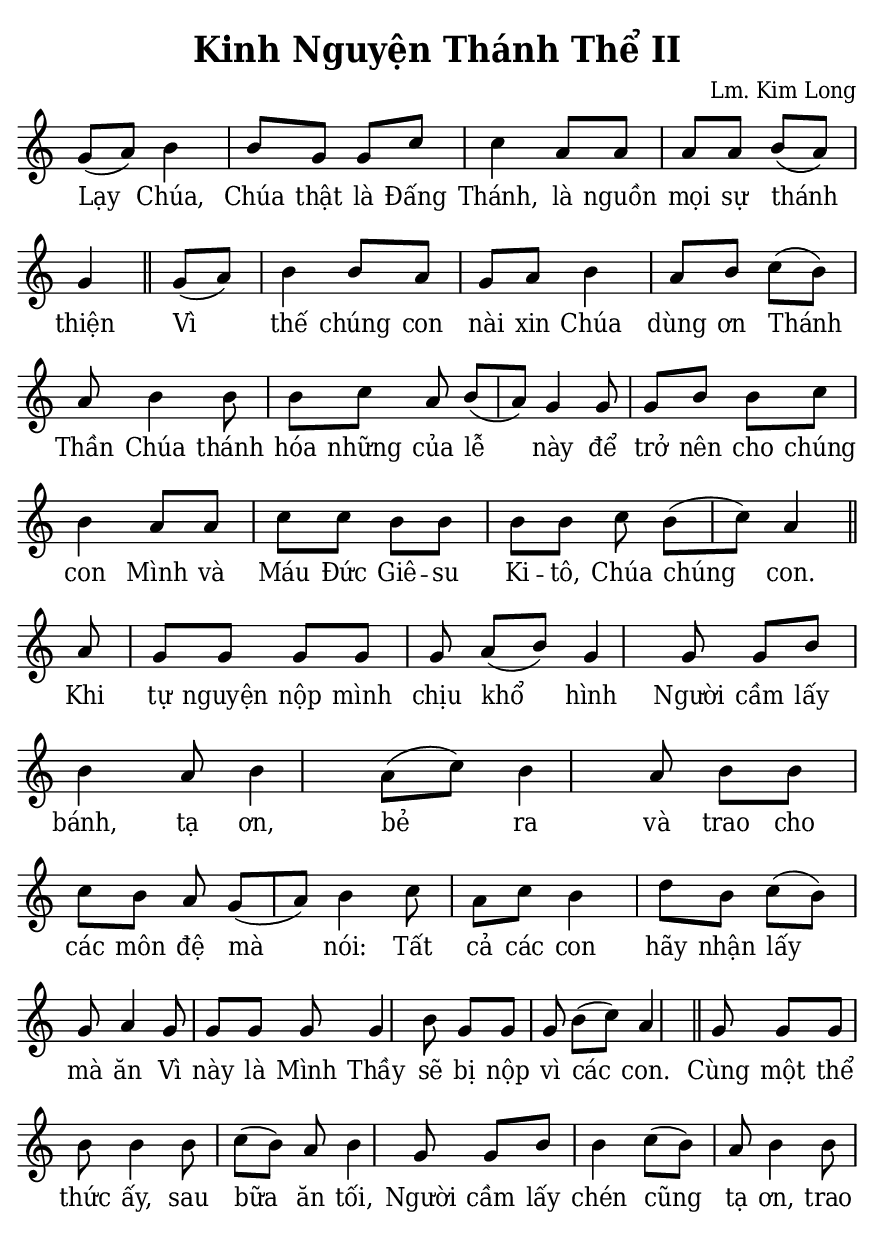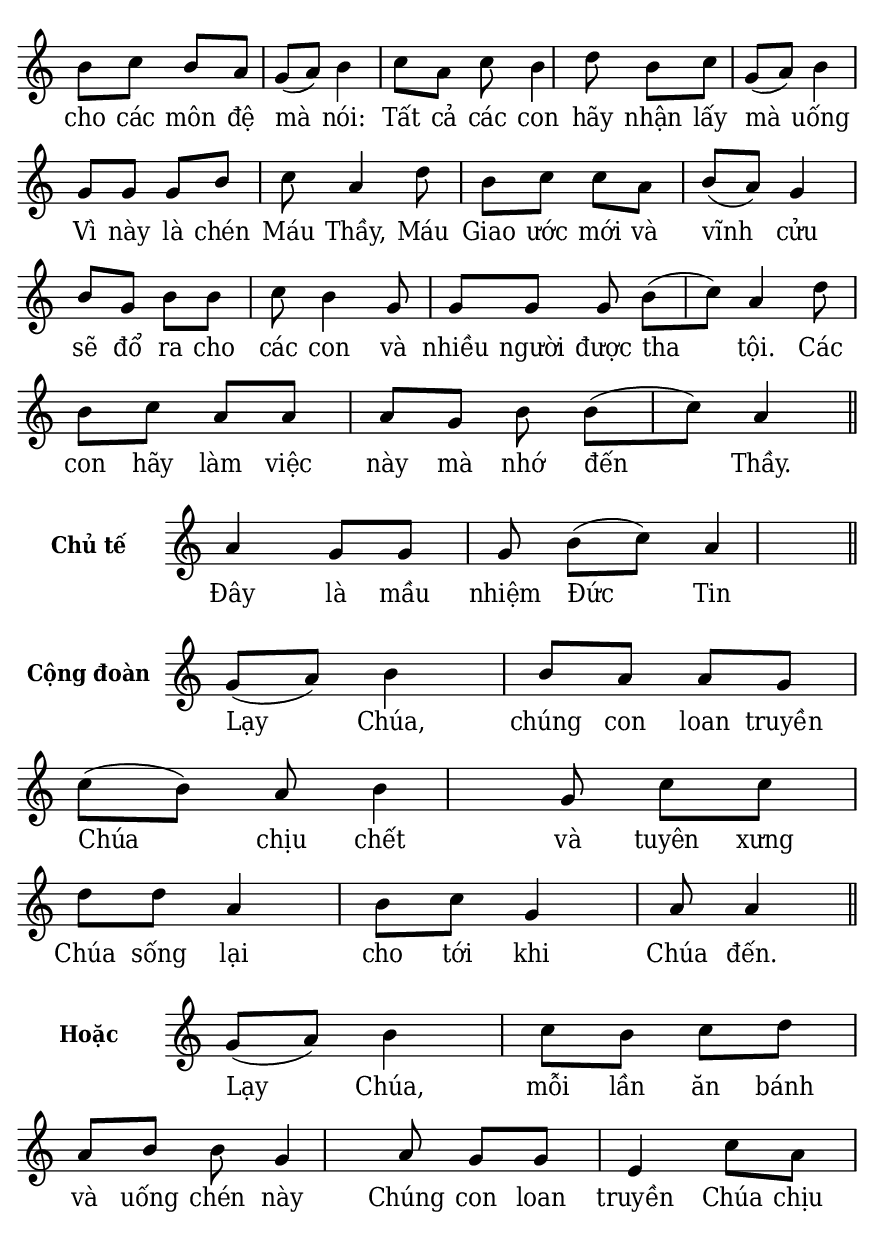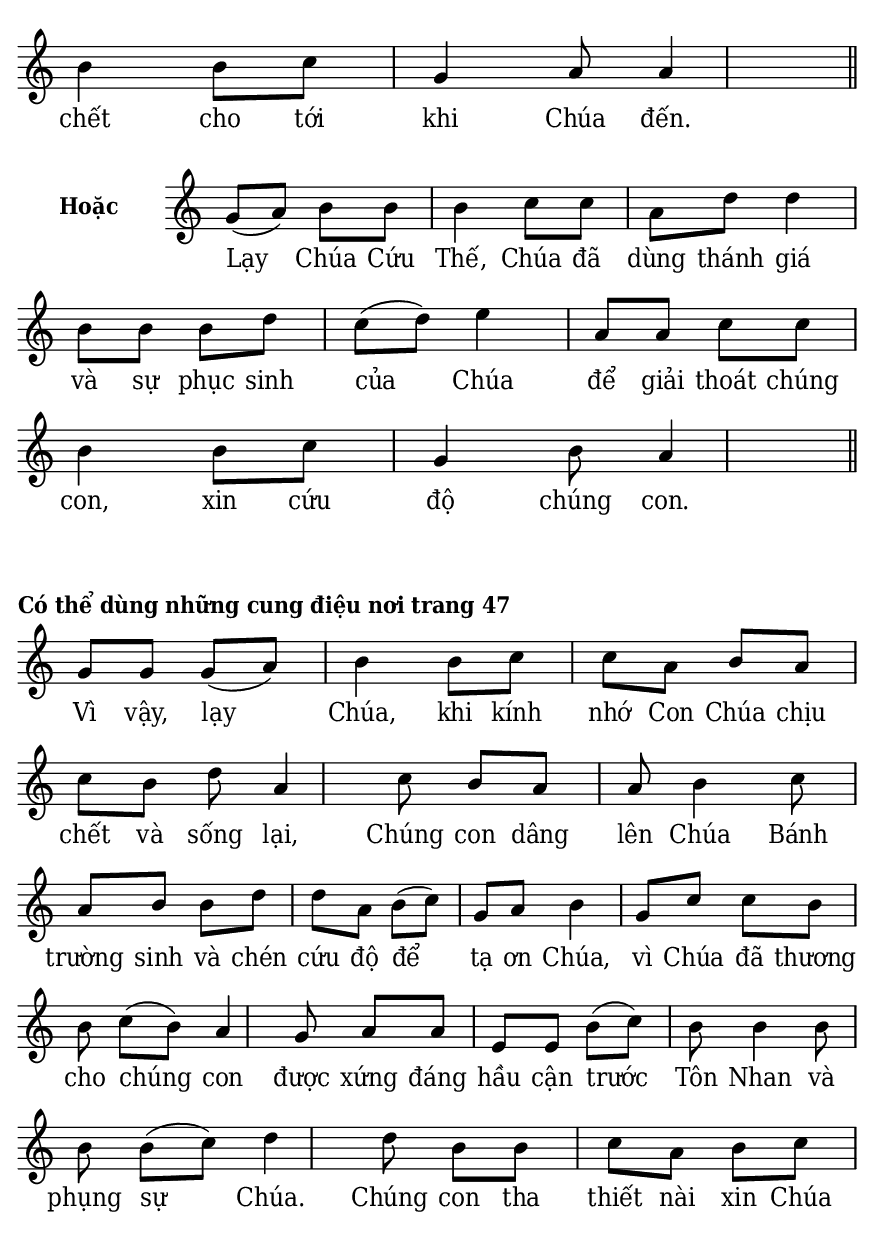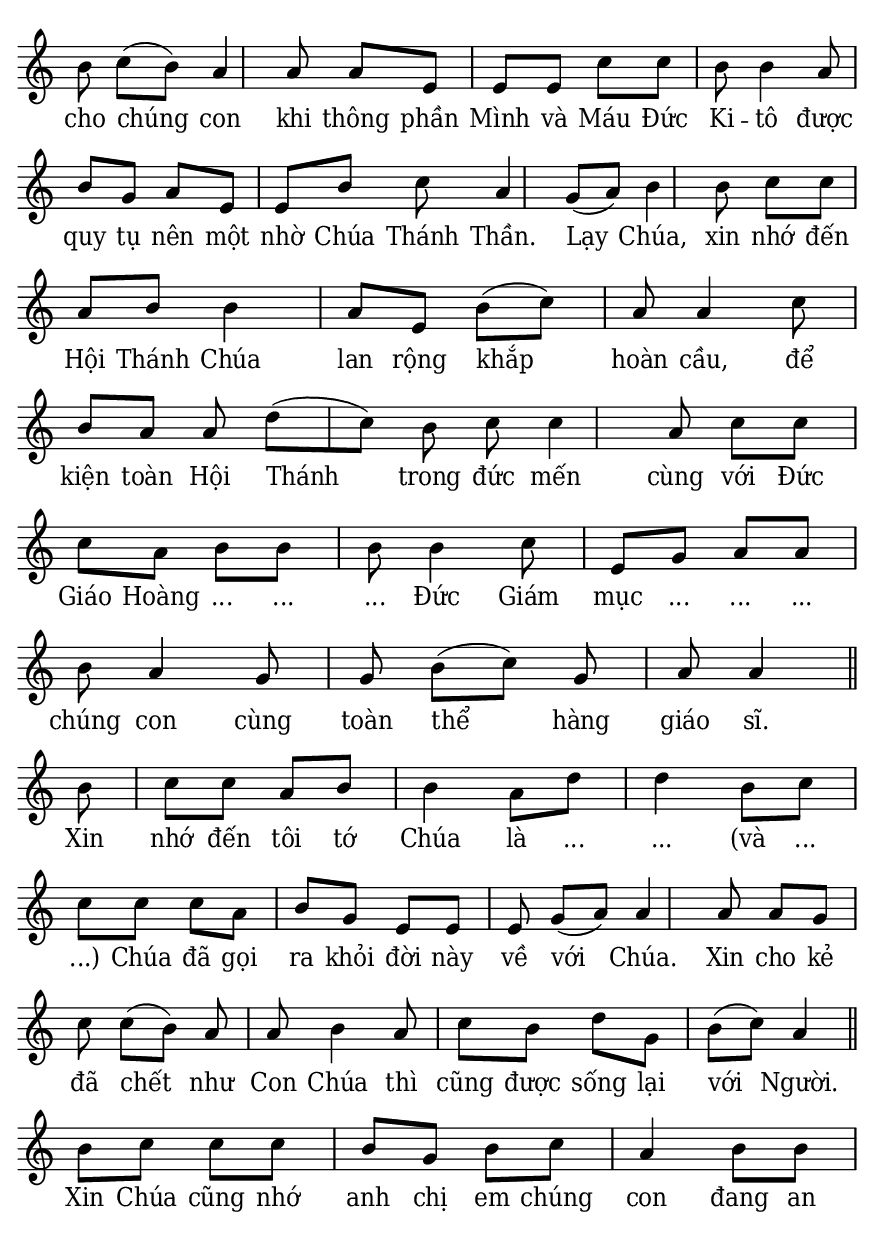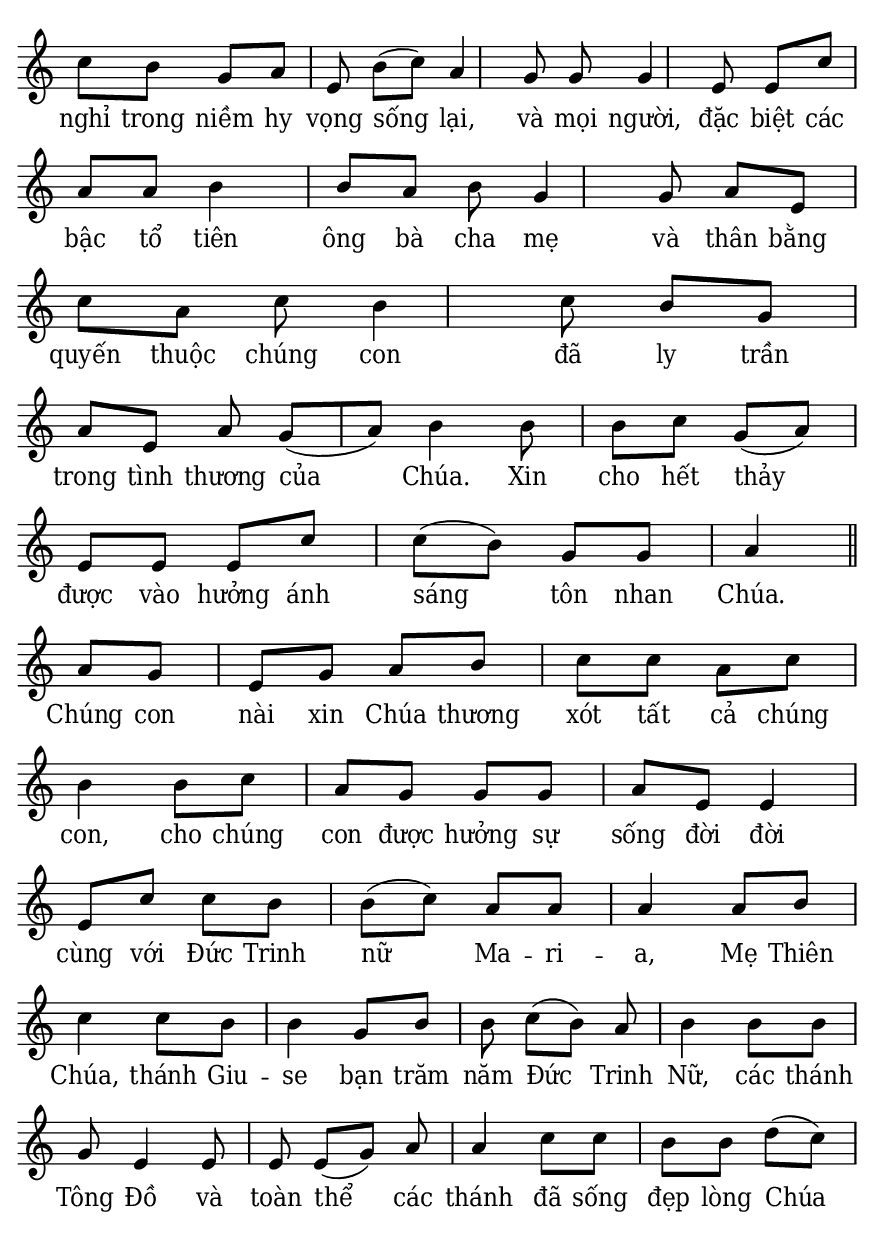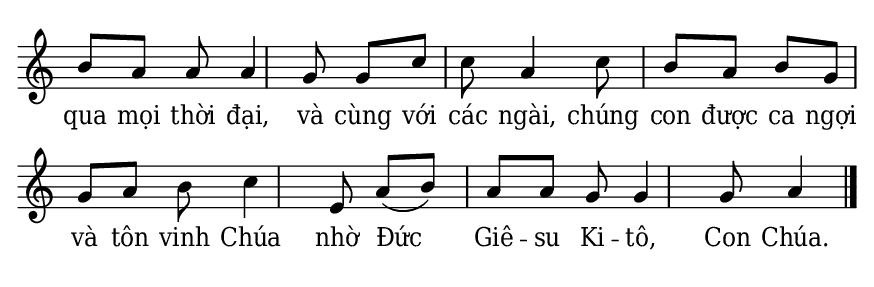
% Cài đặt chung
\version "2.22.1"
\include "english.ly"

\header {
  title = "Kinh Nguyện Thánh Thể II"
  composer = "Lm. Kim Long"
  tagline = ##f
}

% Nhạc
nhacMauMot = \relative c'' {
  g8 ([a]) b4 b8 g g c c4 a8 a a a b ([a]) g4 \bar "||"
  g8 ([a]) b4 b8 a g a b4 a8 b c ([b]) a b4 b8 b c
  a b ([a]) g4 g8 g b b c b4 a8 a c c b b b b
  c b ([c]) a4 \bar "||"
  
  a8 g g g g g a ([b]) g4 g8 g b
  b4 a8 b4 a8 ([c]) b4 a8 b b c b a g ([a]) b4 c8 a c
  b4 d8 b c ([b]) g a4 g8 g g g g4 b8 g g g b ([c]) a4 \bar "||"
  
  g8 g g b b4 b8 c ([b]) a b4 g8 g b b4 c8 ([b]) a b4 b8
  b c b a g ([a]) b4 c8 a c b4 d8 b c g ([a]) b4
  g8 g g b c a4 d8 b c c a b ([a]) g4 b8 g b b c
  b4 g8 g g g b ([c]) a4 d8 b c a a a g b b ([c]) a4 \bar "||"
}

nhacMauHai = \relative c'' {
  a4 g8 g g b ([c]) a4 \bar "||"
}

nhacMauBa = \relative c'' {
  g8 ([a]) b4 b8 a a g c ([b]) a b4
  g8 c c d d a4 b8 c g4 a8 a4 \bar "||"
}

nhacMauBon = \relative c'' {
  g8 ([a]) b4 c8 b c d a b b g4
  a8 g g e4 c'8 a b4 b8 c g4 a8 a4 \bar "||"
}

nhacMauNam = \relative c'' {
  g8 ([a]) b b b4 c8 c a d d4 b8 b b
  d c ([d]) e4 a,8 a c c b4 b8 c g4 b8 a4 \bar "||"
}

nhacMauSau = \relative c'' {
  g8 g g ([a]) b4 b8 c c a b a8 c b d a4
  c8 b a a b4 c8 a b b d d a b ([c]) g a b4
  g8 c c b b c ([b]) a4 g8 a a e e b' ([c]) b b4
  b8 b b ([c]) d4 d8 b b c a b c b c ([b]) a4
  a8 a e e e c' c b b4 a8 b g a e e b' c a4
  g8 ([a]) b4 b8 c c a b b4 a8 e b' ([c]) a a4 c8 b a a
  d ([c]) b c c4 a8 c c c a b b b b4 c8 e,
  g a a b a4 g8 g b ([c]) g a a4 \bar "||" \break
  
  b8 c c a b b4 a8 d d4 b8 c c c c a b g
  e e e g ([a]) a4 a8 a g c c ([b]) a a
  b4 a8 c b d g, b ([c]) a4 \bar "||" \break
  
  b8 c c c b g b c a4 b8 b c b
  g a e b' ([c]) a4 g8 g g4 e8 e c' a a b4
  b8 a b g4 g8 a e c' a c b4
  c8 b g a e a g ([a]) b4 b8 b c g ([a])
  e8 e e c' c ([b]) g g a4 \bar "||" \break
  
  a8 g e g a b c c a c b4 b8 c a
  g8 g g a e e4 e8 c' c b b ([c]) a a a4 a8 b
  c4 c8 b b4 g8 b b c ([b]) a b4 b8 b g e4 e8 e
  e ([g]) a a4 c8 c b b d ([c]) b a a a4 g8 g c c
  a4 c8 b a b g g a b c4
  e,8 a ([b]) a a g g4 g8 a4 \bar "|."
}

% Lời
loiMauMot = \lyricmode {
  Lạy Chúa, Chúa thật là Đấng Thánh, là nguồn mọi sự thánh thiện
  Vì thế chúng con nài xin Chúa dùng ơn Thánh Thần Chúa
  thánh hóa những của lễ này để trở nên cho chúng con
  Mình và Máu Đức Giê -- su Ki -- tô, Chúa chúng con.
  Khi tự nguyện nộp mình chịu khổ hình
  Người cầm lấy bánh, tạ ơn, bẻ ra và trao cho các môn đệ mà nói:
  Tất cả các con hãy nhận lấy mà ăn
  Vì này là Mình Thầy sẽ bị nộp vì các con.
  Cùng một thể thức ấy, sau bữa ăn tối,
  Người cầm lấy chén cũng tạ ơn, trao cho các môn đệ mà nói:
  Tất cả các con hãy nhận lấy mà uống
  Vì này là chén Máu Thầy, Máu Giao ước mới và vĩnh cửu
  sẽ đổ ra cho các con và nhiều người được tha tội.
  Các con hãy làm việc này mà nhớ đến Thầy.
}

loiMauHai = \lyricmode {
  Đây là mầu nhiệm Đức Tin
}

loiMauBa = \lyricmode {
  Lạy Chúa, chúng con loan truyền Chúa chịu chết
  và tuyên xưng Chúa sống lại cho tới khi Chúa đến.
}

loiMauBon = \lyricmode {
  Lạy Chúa, mỗi lần ăn bánh và uống chén này
  Chúng con loan truyền Chúa chịu chết
  cho tới khi Chúa đến.
}

loiMauNam = \lyricmode {
  Lạy Chúa Cứu Thế, Chúa đã dùng thánh giá
  và sự phục sinh của Chúa để giải thoát chúng con,
  xin cứu độ chúng con.
}

loiMauSau = \lyricmode {
  Vì vậy, lạy Chúa, khi kính nhớ Con Chúa chịu chết và sống lại,
  Chúng con dâng lên Chúa Bánh trường sinh và chén cứu độ
  để tạ ơn Chúa, vì Chúa đã thương cho chúng con
  được xứng đáng hầu cận trước Tôn Nhan và phụng sự Chúa.
  Chúng con tha thiết nài xin Chúa cho chúng con
  khi thông phần Mình và Máu Đức Ki -- tô được quy tụ nên một
  nhờ Chúa Thánh Thần.
  Lạy Chúa, xin nhớ đến Hội Thánh Chúa lan rộng khắp hoàn cầu,
  để kiện toàn Hội Thánh trong đức mến
  cùng với Đức Giáo Hoàng "..." "..." "..."
  Đức Giám mục "..." "..." "..." chúng con cùng toàn thể hàng giáo sĩ.
  Xin nhớ đến tôi tớ Chúa là "..." "..."
  (và "..." "...)" Chúa đã gọi ra khỏi đời này về với Chúa.
  Xin cho kẻ đã chết như Con Chúa thì cũng được sống lại với Người.
  Xin Chúa cũng nhớ anh chị em chúng con
  đang an nghỉ trong niềm hy vọng sống lại, và mọi người,
  đặc biệt các bậc tổ tiên ông bà cha mẹ
  và thân bằng quyến thuộc chúng con đã ly trần
  trong tình thương của Chúa.
  Xin cho hết thảy được vào hưởng ánh sáng tôn nhan Chúa.
  Chúng con nài xin Chúa thương xót tất cả chúng con,
  cho chúng con được hưởng sự sống đời đời
  cùng với Đức Trinh nữ Ma -- ri -- a, Mẹ Thiên Chúa,
  thánh Giu -- se bạn trăm năm Đức Trinh Nữ,
  các thánh Tông Đồ và toàn thể các thánh
  đã sống đẹp lòng Chúa qua mọi thời đại,
  và cùng với các ngài, chúng con được ca ngợi
  và tôn vinh Chúa nhờ Đức Giê -- su Ki -- tô, Con Chúa.
}

% Dàn trang
\paper {
  #(set-paper-size "a5")
  top-margin = 3\mm
  bottom-margin = 3\mm
  left-margin = 3\mm
  right-margin = 3\mm
  indent = #0
  #(define fonts
	 (make-pango-font-tree "Deja Vu Serif Condensed"
	 		       "Deja Vu Serif Condensed"
			       "Deja Vu Serif Condensed"
			       (/ 20 20)))
  print-page-number = ##f
}

TongNhip = {
  \key c \major
  \time 2/4
  \set Timing.beamExceptions = #'()
  \set Timing.baseMoment = #(ly:make-moment 1/4)
}

% Đổi kích thước nốt cho bè phụ
notBePhu =
#(define-music-function (font-size music) (number? ly:music?)
   (for-some-music
     (lambda (m)
       (if (music-is-of-type? m 'rhythmic-event)
           (begin
             (set! (ly:music-property m 'tweaks)
                   (cons `(font-size . ,font-size)
                         (ly:music-property m 'tweaks)))
             #t)
           #f))
     music)
   music)

\score {
  <<
    \new Staff \with {
      \remove "Time_signature_engraver"
    }
    <<
        \clef treble
        \new Voice = beSop {
          \TongNhip \nhacMauMot
        }
      \new Lyrics \lyricsto beSop \loiMauMot
    >>
  >>
  \layout {
    %indent = 25
    \override Lyrics.LyricSpace.minimum-distance = #1
    \override Score.BarNumber.break-visibility = ##(#f #f #f)
    \override Score.SpacingSpanner.uniform-stretching = ##t
    \set Score.defaultBarType = ""
    \set Score.barAlways = ##t
  }
}

\score {
  <<
    \new Staff \with {
      \remove "Time_signature_engraver"
      instrumentName = \markup {
        \bold "Chủ tế"
      }
    }
    <<
        \clef treble
        \new Voice = beSop {
          \TongNhip \nhacMauHai
        }
      \new Lyrics \lyricsto beSop \loiMauHai
    >>
  >>
  \layout {
    indent = 25
    \override Lyrics.LyricSpace.minimum-distance = #1
    \override Score.BarNumber.break-visibility = ##(#f #f #f)
    \override Score.SpacingSpanner.uniform-stretching = ##t
    \set Score.defaultBarType = ""
    \set Score.barAlways = ##t
    ragged-last = ##f
  }
}

\score {
  <<
    \new Staff \with {
      \remove "Time_signature_engraver"
      instrumentName = \markup {
        \bold "Cộng đoàn"
      }
    }
    <<
        \clef treble
        \new Voice = beSop {
          \TongNhip \nhacMauBa
        }
      \new Lyrics \lyricsto beSop \loiMauBa
    >>
  >>
  \layout {
    indent = 25
    \override Lyrics.LyricSpace.minimum-distance = #1
    \override Score.BarNumber.break-visibility = ##(#f #f #f)
    \override Score.SpacingSpanner.uniform-stretching = ##t
    \set Score.defaultBarType = ""
    \set Score.barAlways = ##t
  }
}

\score {
  <<
    \new Staff \with {
      \remove "Time_signature_engraver"
      instrumentName = \markup {
        \bold "Hoặc"
      }
    }
    <<
        \clef treble
        \new Voice = beSop {
          \TongNhip \nhacMauBon
        }
      \new Lyrics \lyricsto beSop \loiMauBon
    >>
  >>
  \layout {
    indent = 25
    \override Lyrics.LyricSpace.minimum-distance = #1
    \override Score.BarNumber.break-visibility = ##(#f #f #f)
    \override Score.SpacingSpanner.uniform-stretching = ##t
    \set Score.defaultBarType = ""
    \set Score.barAlways = ##t
  }
}

\score {
  <<
    \new Staff \with {
      \remove "Time_signature_engraver"
      instrumentName = \markup {
        \bold "Hoặc"
      }
    }
    <<
        \clef treble
        \new Voice = beSop {
          \TongNhip \nhacMauNam
        }
      \new Lyrics \lyricsto beSop \loiMauNam
    >>
  >>
  \layout {
    indent = 25
    \override Lyrics.LyricSpace.minimum-distance = #1
    \override Score.BarNumber.break-visibility = ##(#f #f #f)
    \override Score.SpacingSpanner.uniform-stretching = ##t
    \set Score.defaultBarType = ""
    \set Score.barAlways = ##t
    ragged-last = ##f
  }
}

\markup {
  \vspace #3
  \bold "Có thể dùng những cung điệu nơi trang 47"
}

\score {
  <<
    \new Staff \with {
      \remove "Time_signature_engraver"
    }
    <<
        \clef treble
        \new Voice = beSop {
          \TongNhip \nhacMauSau
        }
      \new Lyrics \lyricsto beSop \loiMauSau
    >>
  >>
  \layout {
    %indent = 25
    ragged-right = ##f
    \override Lyrics.LyricSpace.minimum-distance = #1
    \override Score.BarNumber.break-visibility = ##(#f #f #f)
    \override Score.SpacingSpanner.uniform-stretching = ##t
    \override LyricHyphen.minimum-distance = #2
    \set Score.defaultBarType = ""
    \set Score.barAlways = ##t
  }
}
